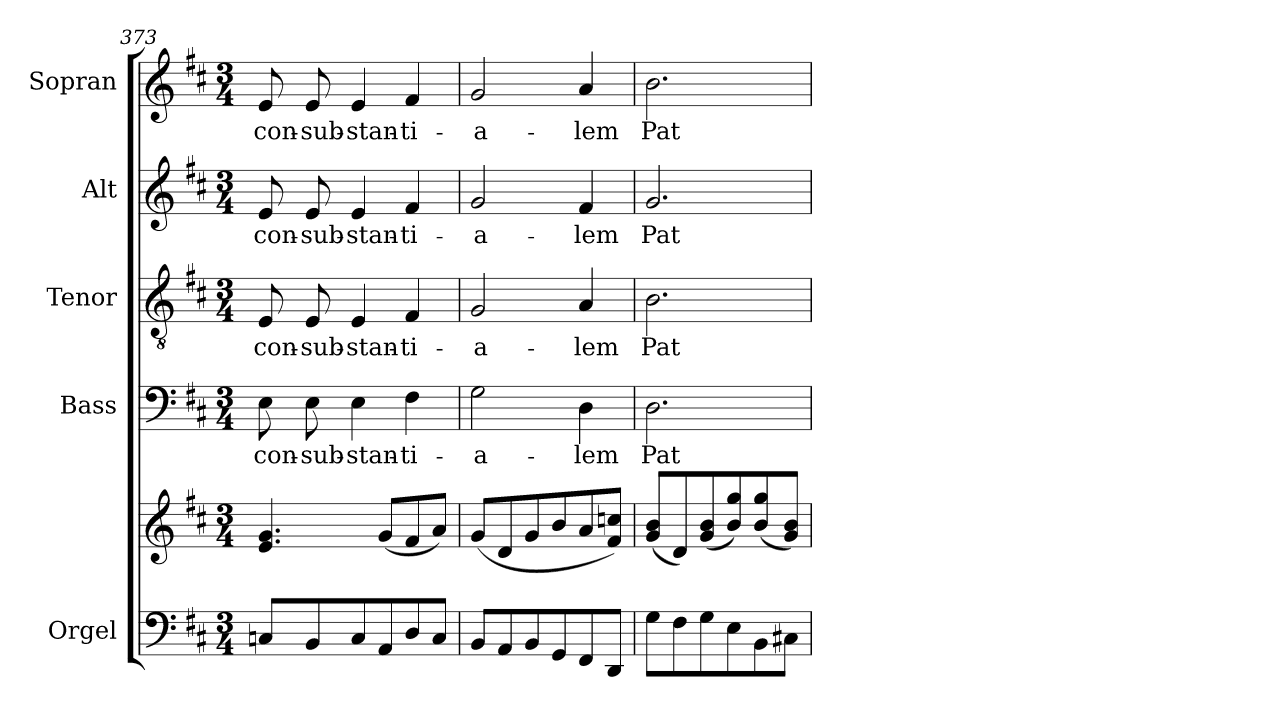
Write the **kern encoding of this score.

**kern	**kern	**kern	**text	**kern	**text	**kern	**text	**kern	**text
*part5	*part5	*part4	*part4	*part3	*part3	*part2	*part2	*part1	*part1
*staff6	*staff5	*staff4	*staff4	*staff3	*staff3	*staff2	*staff2	*staff1	*staff1
*I"Orgel	*	*I"Bass	*	*I"Tenor	*	*I"Alt	*	*I"Sopran	*
*I'Org.	*	*I'B.	*	*I'T.	*	*I'A.	*	*I'S.	*
*clefF4	*clefG2	*clefF4	*	*clefGv2	*	*clefG2	*	*clefG2	*
*k[f#c#]	*k[f#c#]	*k[f#c#]	*	*k[f#c#]	*	*k[f#c#]	*	*k[f#c#]	*
*D:	*D:	*D:	*	*D:	*	*D:	*	*D:	*
*M3/4	*M3/4	*M3/4	*	*M3/4	*	*M3/4	*	*M3/4	*
=373	=373	=373	=373	=373	=373	=373	=373	=373	=373
!	!	!	!LO:LY:b	!	!LO:LY:b	!	!LO:LY:b	!	!LO:LY:b
8Cn/L	4.e/ 4.g/	8E\	con-	8E/	con-	8e/	con-	8e/	con-
!	!	!	!LO:LY:b	!	!LO:LY:b	!	!LO:LY:b	!	!LO:LY:b
8BB/	.	8E\	-sub-	8E/	-sub-	8e/	-sub-	8e/	-sub-
!	!	!	!LO:LY:b	!	!LO:LY:b	!	!LO:LY:b	!	!LO:LY:b
8C/	.	4E\	-stan-	4E/	-stan-	4e/	-stan-	4e/	-stan-
8AA/	(<8g/L	.	.	.	.	.	.	.	.
!	!	!	!LO:LY:b	!	!LO:LY:b	!	!LO:LY:b	!	!LO:LY:b
8D/	8f#/	4F#\	-ti-	4F#/	-ti-	4f#/	-ti-	4f#/	-ti-
8C/J	8a/J)	.	.	.	.	.	.	.	.
=374	=374	=374	=374	=374	=374	=374	=374	=374	=374
!	!	!	!LO:LY:b	!	!LO:LY:b	!	!LO:LY:b	!	!LO:LY:b
8BB/L	(<8g/L	2G\	-a-	2G/	-a-	2g/	-a-	2g/	-a-
8AA/	8d/	.	.	.	.	.	.	.	.
8BB/	8g/	.	.	.	.	.	.	.	.
8GG/	8b/	.	.	.	.	.	.	.	.
!	!	!	!LO:LY:b	!	!LO:LY:b	!	!LO:LY:b	!	!LO:LY:b
8FF#/	8a/	4D\	-lem	4A/	-lem	4f#/	-lem	4a/	-lem
8DD/J	8f#/ 8ccn/J)	.	.	.	.	.	.	.	.
=375	=375	=375	=375	=375	=375	=375	=375	=375	=375
!	!	!	!LO:LY:b	!	!LO:LY:b	!	!LO:LY:b	!	!LO:LY:b
8G\L	(<8g/ 8b/L	2.D\	Pat-	2.B\	Pat-	2.g/	Pat-	2.b\	Pat-
8F#\	8d/)	.	.	.	.	.	.	.	.
8G\	(<8g/ 8b/	.	.	.	.	.	.	.	.
8E\	8b/ 8gg/)	.	.	.	.	.	.	.	.
8BB\	(<8b/ 8gg/	.	.	.	.	.	.	.	.
8C#X\J	8g/ 8b/J)	.	.	.	.	.	.	.	.
=	=	=	=	=	=	=	=	=	=
*-	*-	*-	*-	*-	*-	*-	*-	*-	*-
